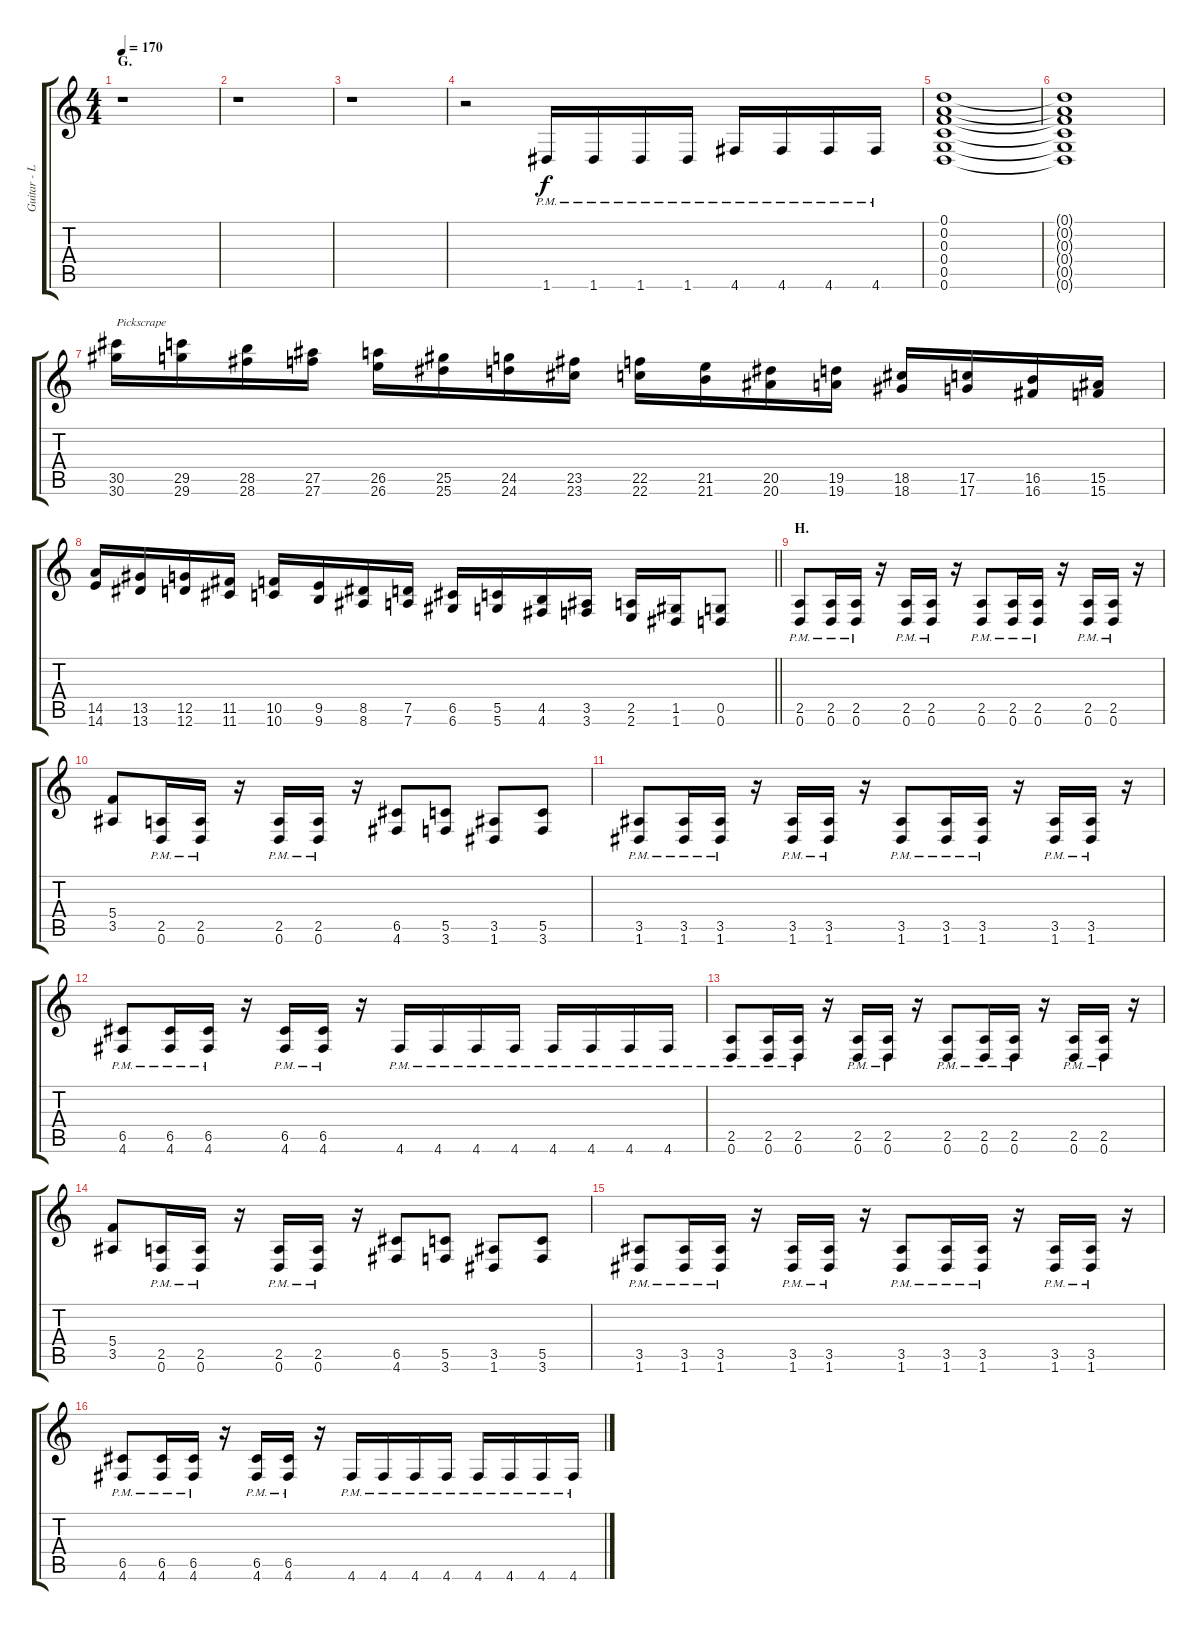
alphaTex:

\track ("Guitar - Left" "Guitar - L") {instrument distortionguitar}
\staff {score tabs}
\tuning (D4 A3 F3 C3 G2 D2) {hide}
\ts (4 4)
\section ("" "G.")
\tempo 170
\clef g2
\ks c
r.1{dy f} |
r.1 |
r.1 |
r.2 1.6{pm}.16 1.6{pm}.16 1.6{pm}.16 1.6{pm}.16 4.6{pm}.16 4.6{pm}.16 4.6{pm}.16 4.6{pm}.16 |
(0.1 0.2 0.3 0.4 0.5 0.6).1 |
(0.1{t} 0.2{t} 0.3{t} 0.4{t} 0.5{t} 0.6{t}).1 |
(30.5 30.6).16{txt "Pickscrape" instrument guitarfretnoise} (29.5 29.6).16 (28.5 28.6).16 (27.5 27.6).16 (26.5 26.6).16 (25.5 25.6).16 (24.5 24.6).16 (23.5 23.6).16 (22.5 22.6).16 (21.5 21.6).16 (20.5 20.6).16 (19.5 19.6).16 (18.5 18.6).16 (17.5 17.6).16 (16.5 16.6).16 (15.5 15.6).16 |
\barLineRight lightlight
(14.5 14.6).16 (13.5 13.6).16 (12.5 12.6).16 (11.5 11.6).16 (10.5 10.6).16 (9.5 9.6).16 (8.5 8.6).16 (7.5 7.6).16 (6.5 6.6).16 (5.5 5.6).16 (4.5 4.6).16 (3.5 3.6).16 (2.5 2.6).16 (1.5 1.6).16 (0.5 0.6).8 |
\section ("" "H.")
(2.5 0.6{pm}).8{instrument distortionguitar} (2.5 0.6{pm}).16 (2.5 0.6{pm}).16 r.16 (2.5 0.6{pm}).16 (2.5 0.6{pm}).16 r.16 (2.5 0.6{pm}).8 (2.5 0.6{pm}).16 (2.5 0.6{pm}).16 r.16 (2.5 0.6{pm}).16 (2.5 0.6{pm}).16 r.16 |
(5.4 3.5).8 (2.5 0.6{pm}).16 (2.5 0.6{pm}).16 r.16 (2.5 0.6{pm}).16 (2.5 0.6{pm}).16 r.16 (6.5 4.6).8 (5.5 3.6).8 (3.5 1.6).8 (5.5 3.6).8 |
(3.5 1.6{pm}).8 (3.5 1.6{pm}).16 (3.5 1.6{pm}).16 r.16 (3.5 1.6{pm}).16 (3.5 1.6{pm}).16 r.16 (3.5 1.6{pm}).8 (3.5 1.6{pm}).16 (3.5 1.6{pm}).16 r.16 (3.5 1.6{pm}).16 (3.5 1.6{pm}).16 r.16 |
(6.5 4.6{pm}).8 (6.5 4.6{pm}).16 (6.5 4.6{pm}).16 r.16 (6.5 4.6{pm}).16 (6.5 4.6{pm}).16 r.16 4.6{pm}.16 4.6{pm}.16 4.6{pm}.16 4.6{pm}.16 4.6{pm}.16 4.6{pm}.16 4.6{pm}.16 4.6{pm}.16 |
(2.5 0.6{pm}).8 (2.5 0.6{pm}).16 (2.5 0.6{pm}).16 r.16 (2.5 0.6{pm}).16 (2.5 0.6{pm}).16 r.16 (2.5 0.6{pm}).8 (2.5 0.6{pm}).16 (2.5 0.6{pm}).16 r.16 (2.5 0.6{pm}).16 (2.5 0.6{pm}).16 r.16 |
(5.4 3.5).8 (2.5 0.6{pm}).16 (2.5 0.6{pm}).16 r.16 (2.5 0.6{pm}).16 (2.5 0.6{pm}).16 r.16 (6.5 4.6).8 (5.5 3.6).8 (3.5 1.6).8 (5.5 3.6).8 |
(3.5 1.6{pm}).8 (3.5 1.6{pm}).16 (3.5 1.6{pm}).16 r.16 (3.5 1.6{pm}).16 (3.5 1.6{pm}).16 r.16 (3.5 1.6{pm}).8 (3.5 1.6{pm}).16 (3.5 1.6{pm}).16 r.16 (3.5 1.6{pm}).16 (3.5 1.6{pm}).16 r.16 |
(6.5 4.6{pm}).8 (6.5 4.6{pm}).16 (6.5 4.6{pm}).16 r.16 (6.5 4.6{pm}).16 (6.5 4.6{pm}).16 r.16 4.6{pm}.16 4.6{pm}.16 4.6{pm}.16 4.6{pm}.16 4.6{pm}.16 4.6{pm}.16 4.6{pm}.16 4.6{pm}.16
